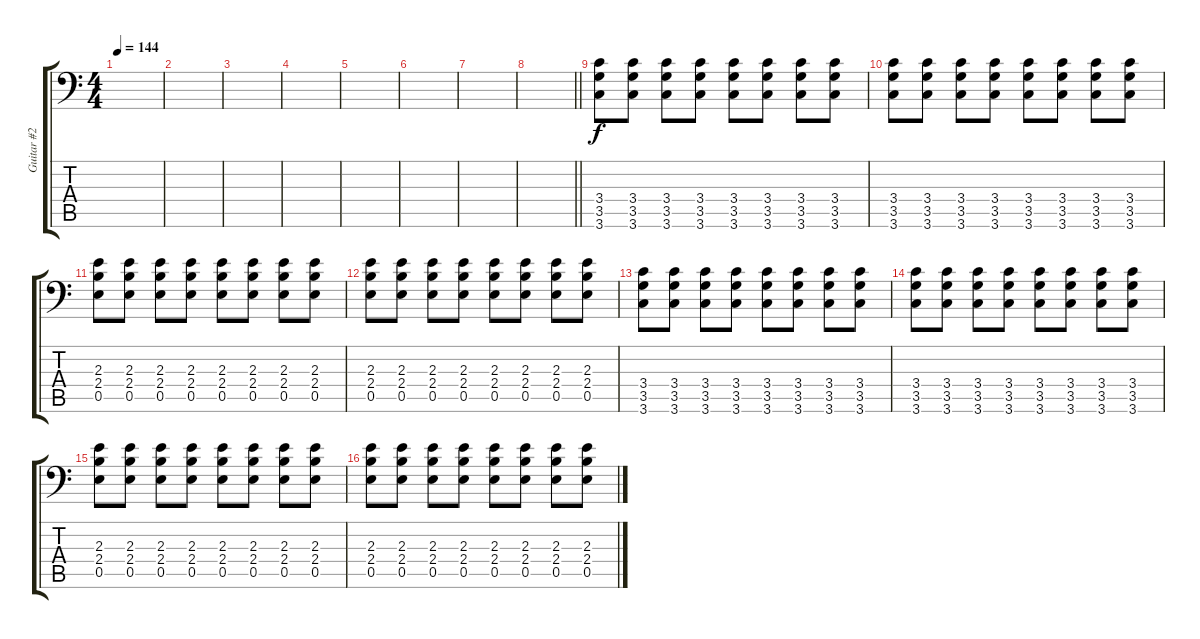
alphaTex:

\track ("Guitar #2" "Guitar #2") {instrument distortionguitar}
\staff {score tabs}
\tuning (B3 Gb3 D3 A2 E2 A1) {hide}
\ts (4 4)
\tempo 144
\clef f4
\ks c
|
|
|
|
|
|
|
\barLineRight lightlight
|
(3.4 3.5 3.6).8{volume 9} (3.4 3.5 3.6).8 (3.4 3.5 3.6).8 (3.4 3.5 3.6).8 (3.4 3.5 3.6).8 (3.4 3.5 3.6).8 (3.4 3.5 3.6).8 (3.4 3.5 3.6).8 |
(3.4 3.5 3.6).8 (3.4 3.5 3.6).8 (3.4 3.5 3.6).8 (3.4 3.5 3.6).8 (3.4 3.5 3.6).8 (3.4 3.5 3.6).8 (3.4 3.5 3.6).8 (3.4 3.5 3.6).8 |
(2.3 2.4 0.5).8 (2.3 2.4 0.5).8 (2.3 2.4 0.5).8 (2.3 2.4 0.5).8 (2.3 2.4 0.5).8 (2.3 2.4 0.5).8 (2.3 2.4 0.5).8 (2.3 2.4 0.5).8 |
(2.3 2.4 0.5).8 (2.3 2.4 0.5).8 (2.3 2.4 0.5).8 (2.3 2.4 0.5).8 (2.3 2.4 0.5).8 (2.3 2.4 0.5).8 (2.3 2.4 0.5).8 (2.3 2.4 0.5).8 |
(3.4 3.5 3.6).8 (3.4 3.5 3.6).8 (3.4 3.5 3.6).8 (3.4 3.5 3.6).8 (3.4 3.5 3.6).8 (3.4 3.5 3.6).8 (3.4 3.5 3.6).8 (3.4 3.5 3.6).8 |
(3.4 3.5 3.6).8 (3.4 3.5 3.6).8 (3.4 3.5 3.6).8 (3.4 3.5 3.6).8 (3.4 3.5 3.6).8 (3.4 3.5 3.6).8 (3.4 3.5 3.6).8 (3.4 3.5 3.6).8 |
(2.3 2.4 0.5).8 (2.3 2.4 0.5).8 (2.3 2.4 0.5).8 (2.3 2.4 0.5).8 (2.3 2.4 0.5).8 (2.3 2.4 0.5).8 (2.3 2.4 0.5).8 (2.3 2.4 0.5).8 |
(2.3 2.4 0.5).8 (2.3 2.4 0.5).8 (2.3 2.4 0.5).8 (2.3 2.4 0.5).8 (2.3 2.4 0.5).8 (2.3 2.4 0.5).8 (2.3 2.4 0.5).8 (2.3 2.4 0.5).8
